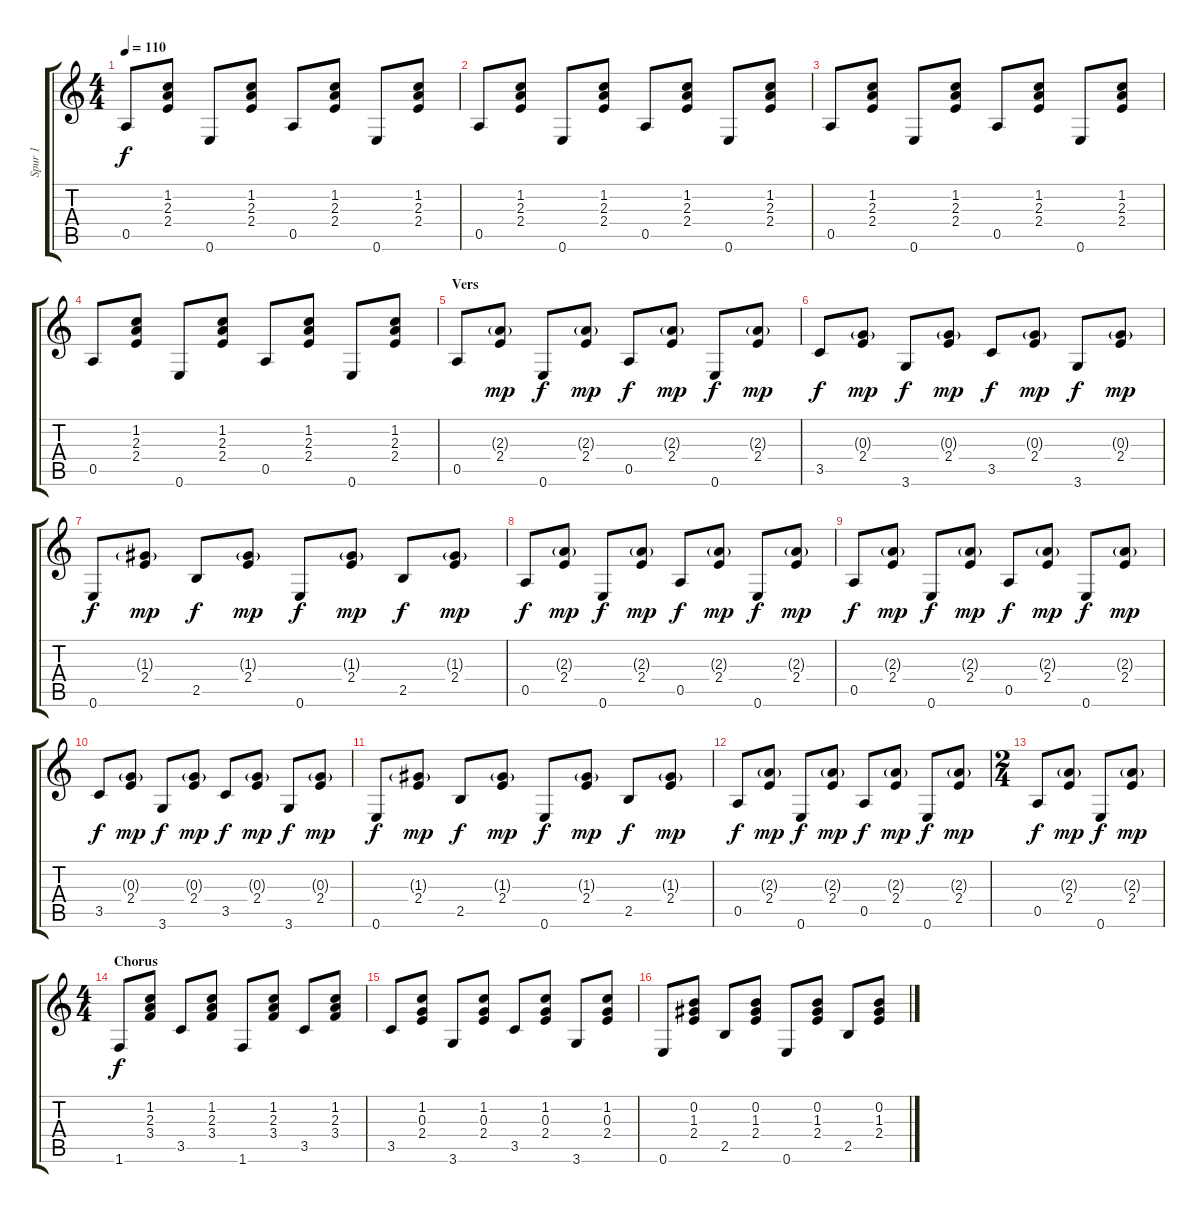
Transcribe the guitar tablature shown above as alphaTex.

\track ("Spur 1" "Spur 1") {instrument acousticguitarsteel}
\staff {score tabs}
\tuning (E4 B3 G3 D3 A2 E2) {hide}
\ts (4 4)
\tempo 110
\clef g2
\ks c
0.5.8{dy f} (1.2 2.3 2.4).8 0.6.8 (1.2 2.3 2.4).8 0.5.8 (1.2 2.3 2.4).8 0.6.8 (1.2 2.3 2.4).8 |
0.5.8 (1.2 2.3 2.4).8 0.6.8 (1.2 2.3 2.4).8 0.5.8 (1.2 2.3 2.4).8 0.6.8 (1.2 2.3 2.4).8 |
0.5.8 (1.2 2.3 2.4).8 0.6.8 (1.2 2.3 2.4).8 0.5.8 (1.2 2.3 2.4).8 0.6.8 (1.2 2.3 2.4).8 |
0.5.8 (1.2 2.3 2.4).8 0.6.8 (1.2 2.3 2.4).8 0.5.8 (1.2 2.3 2.4).8 0.6.8 (1.2 2.3 2.4).8 |
\section ("" "Vers")
0.5.8 (2.3{g} 2.4).8{dy mp} 0.6.8{dy f} (2.3{g} 2.4).8{dy mp} 0.5.8{dy f} (2.3{g} 2.4).8{dy mp} 0.6.8{dy f} (2.3{g} 2.4).8{dy mp} |
3.5.8{dy f} (0.3{g} 2.4).8{dy mp} 3.6.8{dy f} (0.3{g} 2.4).8{dy mp} 3.5.8{dy f} (0.3{g} 2.4).8{dy mp} 3.6.8{dy f} (0.3{g} 2.4).8{dy mp} |
0.6.8{dy f} (1.3{g} 2.4).8{dy mp} 2.5.8{dy f} (1.3{g} 2.4).8{dy mp} 0.6.8{dy f} (1.3{g} 2.4).8{dy mp} 2.5.8{dy f} (1.3{g} 2.4).8{dy mp} |
0.5.8{dy f} (2.3{g} 2.4).8{dy mp} 0.6.8{dy f} (2.3{g} 2.4).8{dy mp} 0.5.8{dy f} (2.3{g} 2.4).8{dy mp} 0.6.8{dy f} (2.3{g} 2.4).8{dy mp} |
0.5.8{dy f} (2.3{g} 2.4).8{dy mp} 0.6.8{dy f} (2.3{g} 2.4).8{dy mp} 0.5.8{dy f} (2.3{g} 2.4).8{dy mp} 0.6.8{dy f} (2.3{g} 2.4).8{dy mp} |
3.5.8{dy f} (0.3{g} 2.4).8{dy mp} 3.6.8{dy f} (0.3{g} 2.4).8{dy mp} 3.5.8{dy f} (0.3{g} 2.4).8{dy mp} 3.6.8{dy f} (0.3{g} 2.4).8{dy mp} |
0.6.8{dy f} (1.3{g} 2.4).8{dy mp} 2.5.8{dy f} (1.3{g} 2.4).8{dy mp} 0.6.8{dy f} (1.3{g} 2.4).8{dy mp} 2.5.8{dy f} (1.3{g} 2.4).8{dy mp} |
0.5.8{dy f} (2.3{g} 2.4).8{dy mp} 0.6.8{dy f} (2.3{g} 2.4).8{dy mp} 0.5.8{dy f} (2.3{g} 2.4).8{dy mp} 0.6.8{dy f} (2.3{g} 2.4).8{dy mp} |
\ts (2 4)
0.5.8{dy f} (2.3{g} 2.4).8{dy mp} 0.6.8{dy f} (2.3{g} 2.4).8{dy mp} |
\ts (4 4)
\section ("" "Chorus")
1.6.8{dy f} (1.2 2.3 3.4).8 3.5.8 (1.2 2.3 3.4).8 1.6.8 (1.2 2.3 3.4).8 3.5.8 (1.2 2.3 3.4).8 |
3.5.8 (1.2 0.3 2.4).8 3.6.8 (1.2 0.3 2.4).8 3.5.8 (1.2 0.3 2.4).8 3.6.8 (1.2 0.3 2.4).8 |
0.6.8 (0.2 1.3 2.4).8 2.5.8 (0.2 1.3 2.4).8 0.6.8 (0.2 1.3 2.4).8 2.5.8 (0.2 1.3 2.4).8
